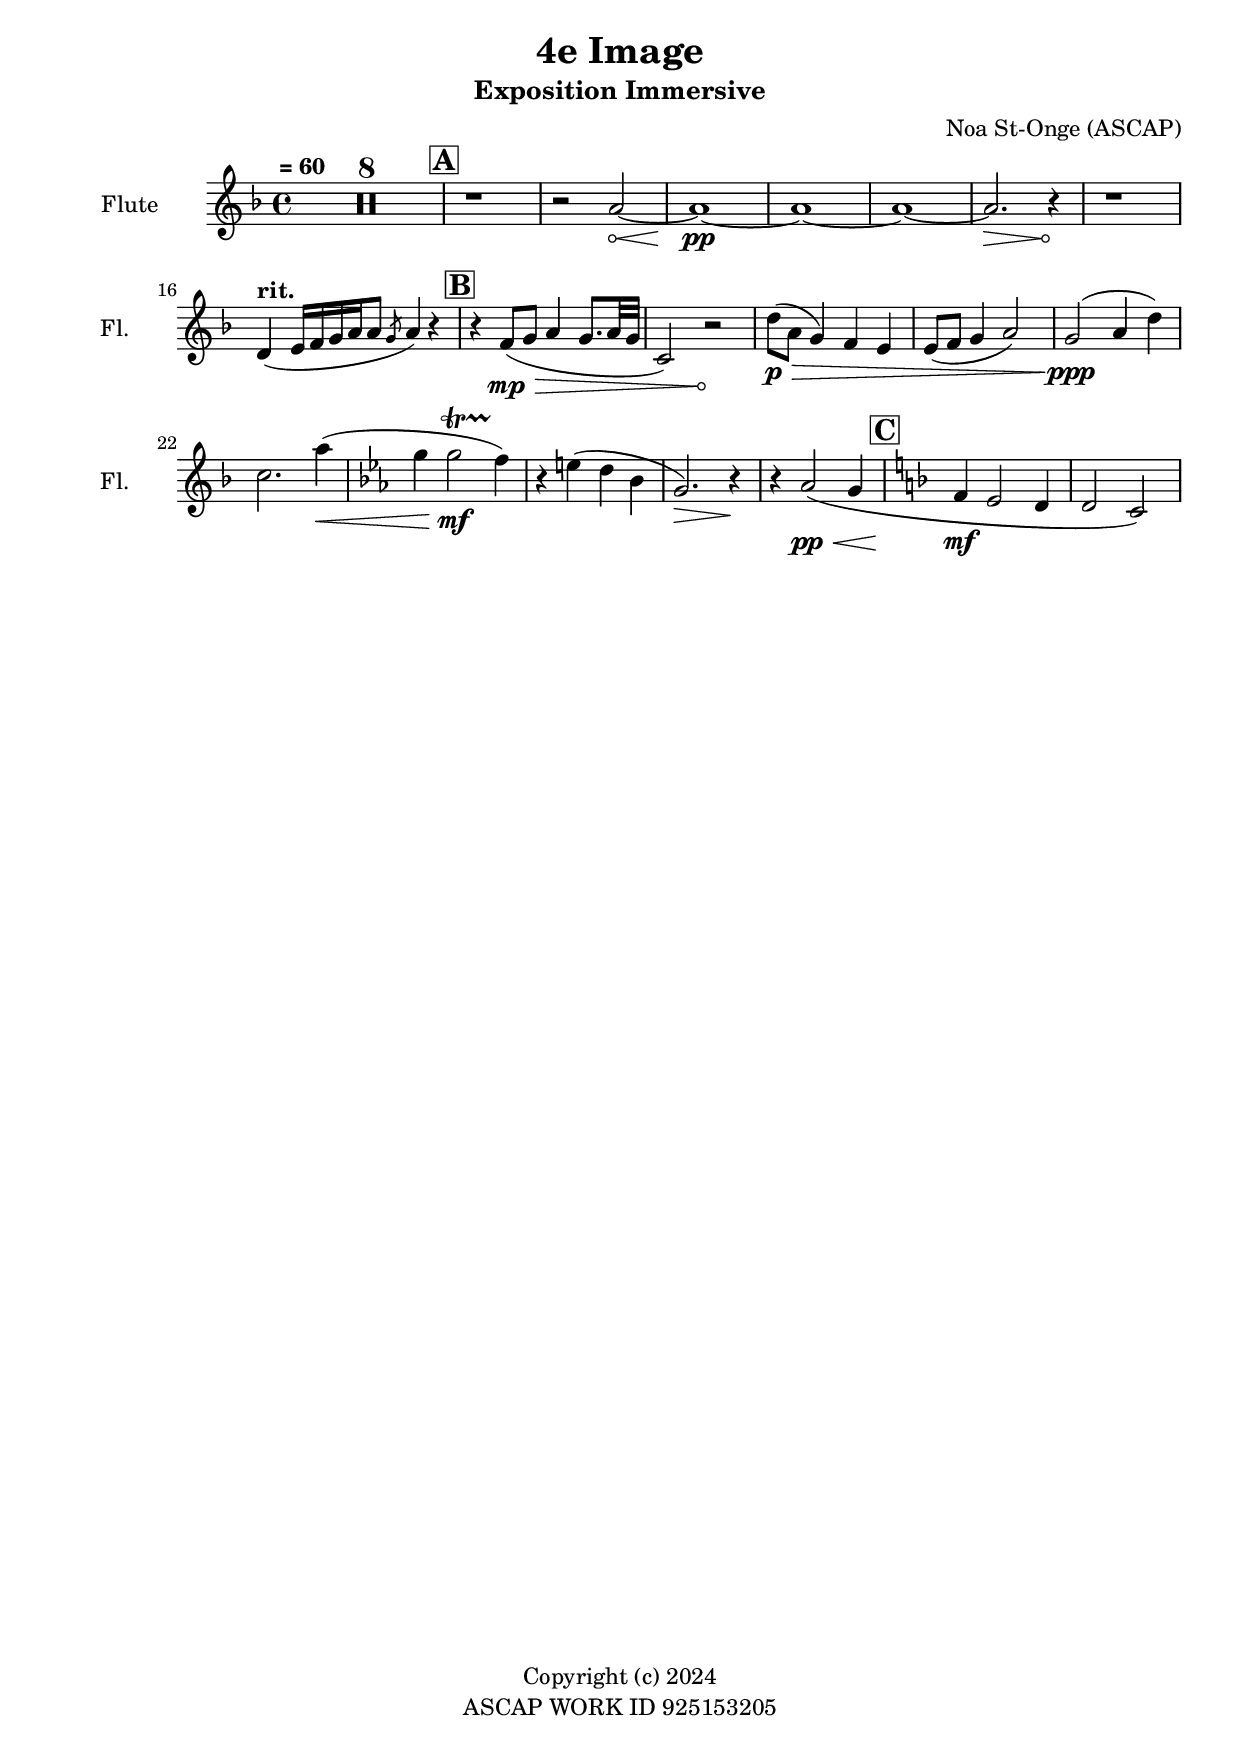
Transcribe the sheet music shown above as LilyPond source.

flute = \relative c'' {
  \time 4/4
  \tempo " = 60"
  \key f \major

  \set Score.rehearsalMarkFormatter = #format-mark-box-alphabet

  % Music follows here.
  \override Hairpin.circled-tip = ##t
  \compressMMRests { R1*8 } \mark \default r1 r2
  a2\< ~ a1\!\pp ~ a1 ~ a1 ~ a2.\> r4\! r1

  \tempo \markup { "rit. " } d,4 (e16 [f16 g16 a16 a8] \slashedGrace g8 a4*1/2) r4

  \mark \default %B
  r4 f8(\mp\> g8 a4 g8. a32 g32 c,2) r2\!

  \override Hairpin.circled-tip = ##f
  d'8(\p\> a8 g4) f4 e4
  e8( f8 g4 a2)
  g2(\!\ppp a4 d4)
  c2. a'4(\<

  \key ees \major

  g4 g2\mf\startTrillSpan f4\stopTrillSpan) r4

  e4( d4 bes4 g2.)\> r4\! r4

  aes2(\pp\< g4 \mark \default %%%%% C %%%%%
  \key f \major
  f4\!\mf e2 d4 d2 c2)
}

flutePart = \new Staff \with {
  instrumentName = "Flute"
  shortInstrumentName = "Fl."
  midiInstrument = "flute"
} \flute

\book {
  \bookOutputName "Flute"
  \header {
  title = "4e Image"
  subtitle = "Exposition Immersive"
  composer = "Noa St-Onge (ASCAP)"
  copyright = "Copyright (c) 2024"
  % Remove default LilyPond tagline
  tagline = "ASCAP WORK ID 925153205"
}
  \score {
    <<
      \flutePart
    >>
    \layout {
      indent = 25
      short-indent = 20
    }

    \midi {
      \tempo 4=60
    }
  }
}